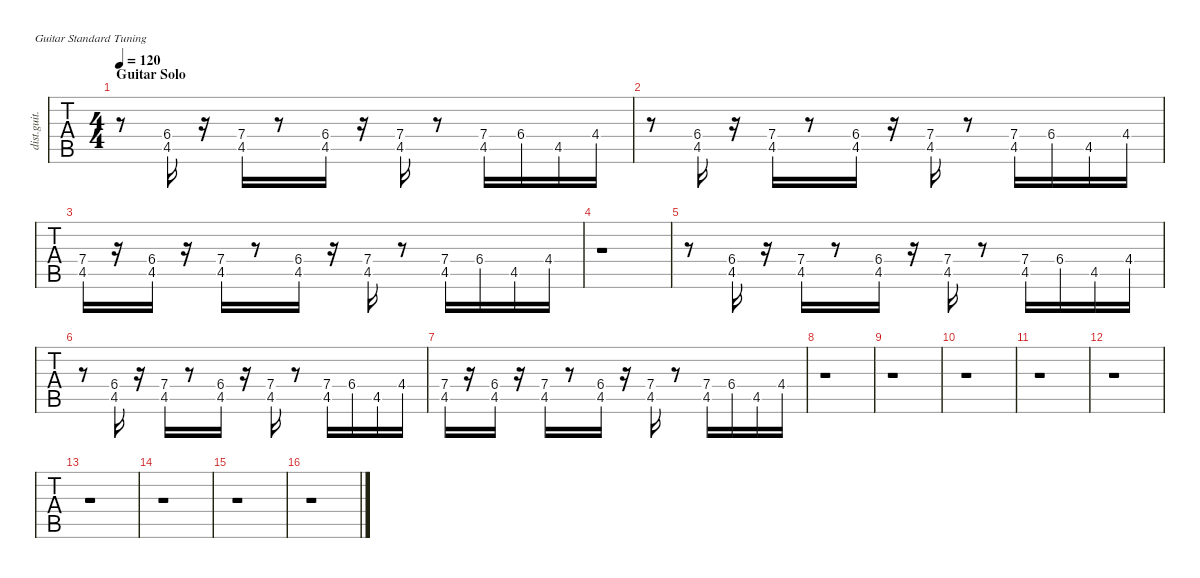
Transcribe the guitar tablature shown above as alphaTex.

\defaultSystemsLayout 4
\hideDynamics
\bracketExtendMode nobrackets
\track ("Rythm Guitar 2" "dist.guit.") {instrument distortionguitar}
\staff {tabs}
\tuning (E4 B3 G3 D3 A2 E2)
\ts (4 4)
\section ("" "Guitar Solo")
\tempo 120
\clef g2
\ks c
r.8{dy f} (6.4{acc #} 4.5{acc #}).16 r.16 (7.4 4.5{acc #}).16 r.8 (6.4{acc #} 4.5{acc #}).16 r.16 (7.4 4.5{acc #}).16 r.8 (7.4 4.5{acc #}).16 6.4{acc #}.16 4.5{acc #}.16 4.4{acc #}.16 |
r.8 (6.4{acc #} 4.5{acc #}).16 r.16 (7.4 4.5{acc #}).16 r.8 (6.4{acc #} 4.5{acc #}).16 r.16 (7.4 4.5{acc #}).16 r.8 (7.4 4.5{acc #}).16 6.4{acc #}.16 4.5{acc #}.16 4.4{acc #}.16 |
(7.4 4.5{acc #}).16 r.16 (6.4{acc #} 4.5{acc #}).16 r.16 (7.4 4.5{acc #}).16 r.8 (6.4{acc #} 4.5{acc #}).16 r.16 (7.4 4.5{acc #}).16 r.8 (7.4 4.5{acc #}).16 6.4{acc #}.16 4.5{acc #}.16 4.4{acc #}.16 |
r.1 |
r.8 (6.4{acc #} 4.5{acc #}).16 r.16 (7.4 4.5{acc #}).16 r.8 (6.4{acc #} 4.5{acc #}).16 r.16 (7.4 4.5{acc #}).16 r.8 (7.4 4.5{acc #}).16 6.4{acc #}.16 4.5{acc #}.16 4.4{acc #}.16 |
r.8 (6.4{acc #} 4.5{acc #}).16 r.16 (7.4 4.5{acc #}).16 r.8 (6.4{acc #} 4.5{acc #}).16 r.16 (7.4 4.5{acc #}).16 r.8 (7.4 4.5{acc #}).16 6.4{acc #}.16 4.5{acc #}.16 4.4{acc #}.16 |
(7.4 4.5{acc #}).16 r.16 (6.4{acc #} 4.5{acc #}).16 r.16 (7.4 4.5{acc #}).16 r.8 (6.4{acc #} 4.5{acc #}).16 r.16 (7.4 4.5{acc #}).16 r.8 (7.4 4.5{acc #}).16 6.4{acc #}.16 4.5{acc #}.16 4.4{acc #}.16 |
r.1 |
r.1 |
r.1 |
r.1 |
r.1 |
r.1 |
r.1 |
r.1 |
r.1
